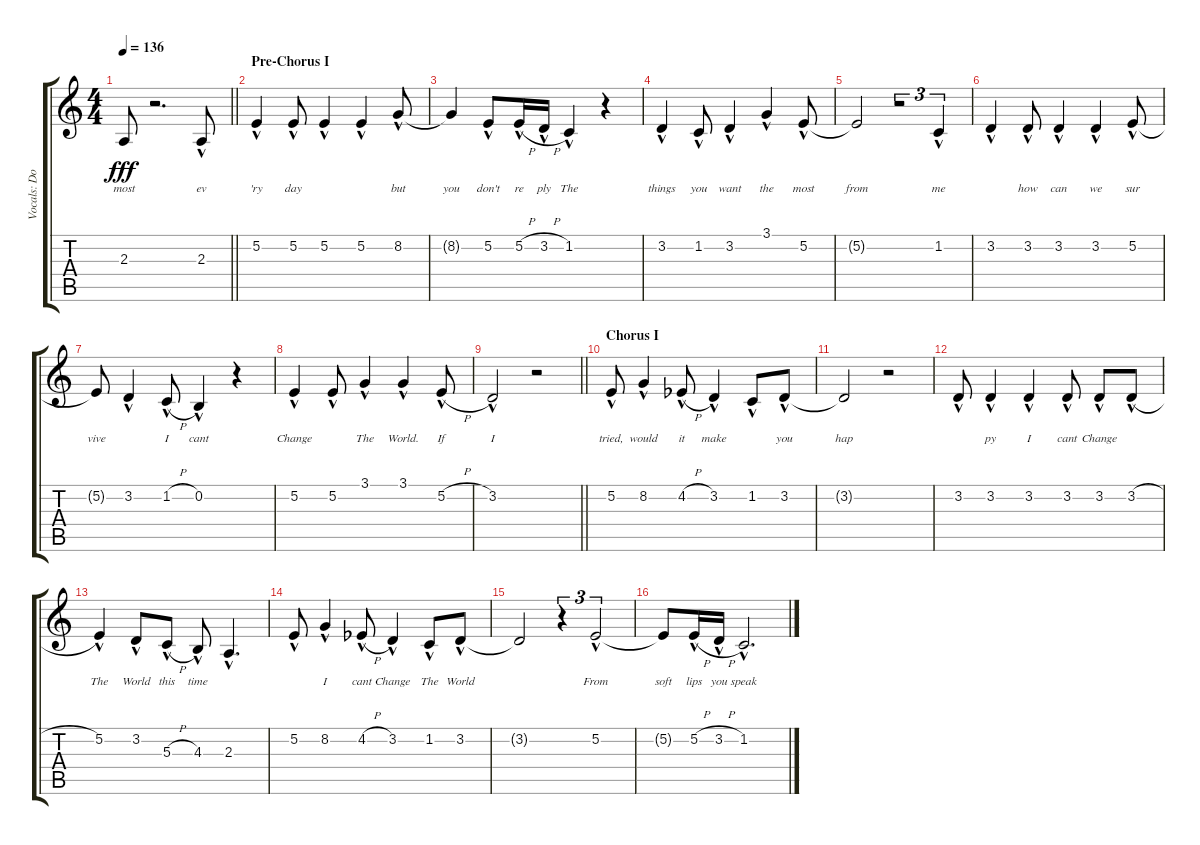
\track ("Vocals: Don" "Vocals: Do") {instrument lead2sawtooth}
\staff {score tabs}
\tuning (E4 B3 G3 D3 A2 E2) {hide}
\ts (4 4)
\tempo 136
\clef g2
\barLineRight lightlight
\ks c
2.3{t}.8{lyrics (0 "most") lyrics (1 "") lyrics (2 "") lyrics (3 "") lyrics (4 "") dy fff} r.2{d} 2.3{hac}.8{lyrics (0 "ev") lyrics (1 "") lyrics (2 "") lyrics (3 "") lyrics (4 "")} |
\section ("" "Pre-Chorus I")
5.2{hac}.4{lyrics (0 "'ry") lyrics (1 "") lyrics (2 "") lyrics (3 "") lyrics (4 "")} 5.2{hac}.8{lyrics (0 "day") lyrics (1 "") lyrics (2 "") lyrics (3 "") lyrics (4 "")} 5.2{hac}.4{lyrics (0 "") lyrics (1 "") lyrics (2 "") lyrics (3 "") lyrics (4 "")} 5.2{hac}.4{lyrics (0 "") lyrics (1 "") lyrics (2 "") lyrics (3 "") lyrics (4 "")} 8.2{hac}.8{lyrics (0 "but") lyrics (1 "") lyrics (2 "") lyrics (3 "") lyrics (4 "")} |
8.2{t}.4{lyrics (0 "you") lyrics (1 "") lyrics (2 "") lyrics (3 "") lyrics (4 "")} 5.2{hac}.8{lyrics (0 "don't") lyrics (1 "") lyrics (2 "") lyrics (3 "") lyrics (4 "")} 5.2{h hac}.16{lyrics (0 "re") lyrics (1 "") lyrics (2 "") lyrics (3 "") lyrics (4 "")} 3.2{h hac}.16{lyrics (0 "ply") lyrics (1 "") lyrics (2 "") lyrics (3 "") lyrics (4 "")} 1.2{hac}.4{lyrics (0 "The") lyrics (1 "") lyrics (2 "") lyrics (3 "") lyrics (4 "")} r.4 |
3.2{hac}.4{lyrics (0 "things") lyrics (1 "") lyrics (2 "") lyrics (3 "") lyrics (4 "")} 1.2{hac}.8{lyrics (0 "you") lyrics (1 "") lyrics (2 "") lyrics (3 "") lyrics (4 "")} 3.2{hac}.4{lyrics (0 "want") lyrics (1 "") lyrics (2 "") lyrics (3 "") lyrics (4 "")} 3.1{hac}.4{lyrics (0 "the") lyrics (1 "") lyrics (2 "") lyrics (3 "") lyrics (4 "")} 5.2{hac}.8{lyrics (0 "most") lyrics (1 "") lyrics (2 "") lyrics (3 "") lyrics (4 "")} |
5.2{t}.2{lyrics (0 "from") lyrics (1 "") lyrics (2 "") lyrics (3 "") lyrics (4 "")} r.2{tu (3 2)} 1.2{hac}.4{tu (3 2) lyrics (0 "me") lyrics (1 "") lyrics (2 "") lyrics (3 "") lyrics (4 "")} |
3.2{hac}.4{lyrics (0 "") lyrics (1 "") lyrics (2 "") lyrics (3 "") lyrics (4 "")} 3.2{hac}.8{lyrics (0 "how") lyrics (1 "") lyrics (2 "") lyrics (3 "") lyrics (4 "")} 3.2{hac}.4{lyrics (0 "can") lyrics (1 "") lyrics (2 "") lyrics (3 "") lyrics (4 "")} 3.2{hac}.4{lyrics (0 "we") lyrics (1 "") lyrics (2 "") lyrics (3 "") lyrics (4 "")} 5.2{hac}.8{lyrics (0 "sur") lyrics (1 "") lyrics (2 "") lyrics (3 "") lyrics (4 "")} |
5.2{t}.8{lyrics (0 "vive") lyrics (1 "") lyrics (2 "") lyrics (3 "") lyrics (4 "")} 3.2{hac}.4{lyrics (0 "") lyrics (1 "") lyrics (2 "") lyrics (3 "") lyrics (4 "")} 1.2{h hac}.8{lyrics (0 "I") lyrics (1 "") lyrics (2 "") lyrics (3 "") lyrics (4 "")} 0.2{hac}.4{lyrics (0 "cant") lyrics (1 "") lyrics (2 "") lyrics (3 "") lyrics (4 "")} r.4 |
5.2{hac}.4{lyrics (0 "Change") lyrics (1 "") lyrics (2 "") lyrics (3 "") lyrics (4 "")} 5.2{hac}.8{lyrics (0 "") lyrics (1 "") lyrics (2 "") lyrics (3 "") lyrics (4 "")} 3.1{hac}.4{lyrics (0 "The") lyrics (1 "") lyrics (2 "") lyrics (3 "") lyrics (4 "")} 3.1{hac}.4{lyrics (0 "World.") lyrics (1 "") lyrics (2 "") lyrics (3 "") lyrics (4 "")} 5.2{h hac}.8{lyrics (0 "If") lyrics (1 "") lyrics (2 "") lyrics (3 "") lyrics (4 "")} |
\barLineRight lightlight
3.2{hac}.2{lyrics (0 "I") lyrics (1 "") lyrics (2 "") lyrics (3 "") lyrics (4 "")} r.2 |
\section ("" "Chorus I")
5.2{hac}.8{lyrics (0 "tried,") lyrics (1 "") lyrics (2 "") lyrics (3 "") lyrics (4 "")} 8.2{hac}.4{lyrics (0 "would") lyrics (1 "") lyrics (2 "") lyrics (3 "") lyrics (4 "")} 4.2{h hac acc b}.8{lyrics (0 "it") lyrics (1 "") lyrics (2 "") lyrics (3 "") lyrics (4 "")} 3.2{hac}.4{lyrics (0 "make") lyrics (1 "") lyrics (2 "") lyrics (3 "") lyrics (4 "")} 1.2{hac}.8{lyrics (0 "") lyrics (1 "") lyrics (2 "") lyrics (3 "") lyrics (4 "")} 3.2{hac}.8{lyrics (0 "you") lyrics (1 "") lyrics (2 "") lyrics (3 "") lyrics (4 "")} |
3.2{t}.2{lyrics (0 "hap") lyrics (1 "") lyrics (2 "") lyrics (3 "") lyrics (4 "")} r.2 |
3.2{hac}.8{lyrics (0 "") lyrics (1 "") lyrics (2 "") lyrics (3 "") lyrics (4 "")} 3.2{hac}.4{lyrics (0 "py") lyrics (1 "") lyrics (2 "") lyrics (3 "") lyrics (4 "")} 3.2{hac}.4{lyrics (0 "I") lyrics (1 "") lyrics (2 "") lyrics (3 "") lyrics (4 "")} 3.2{hac}.8{lyrics (0 "cant") lyrics (1 "") lyrics (2 "") lyrics (3 "") lyrics (4 "")} 3.2{hac}.8{lyrics (0 "Change") lyrics (1 "") lyrics (2 "") lyrics (3 "") lyrics (4 "")} 3.2{h hac}.8{lyrics (0 "") lyrics (1 "") lyrics (2 "") lyrics (3 "") lyrics (4 "")} |
5.2{hac}.4{lyrics (0 "The") lyrics (1 "") lyrics (2 "") lyrics (3 "") lyrics (4 "")} 3.2{hac}.8{lyrics (0 "World") lyrics (1 "") lyrics (2 "") lyrics (3 "") lyrics (4 "")} 5.3{h hac}.8{lyrics (0 "this") lyrics (1 "") lyrics (2 "") lyrics (3 "") lyrics (4 "")} 4.3{hac}.8{lyrics (0 "time") lyrics (1 "") lyrics (2 "") lyrics (3 "") lyrics (4 "")} 2.3{hac}.4{d lyrics (0 "") lyrics (1 "") lyrics (2 "") lyrics (3 "") lyrics (4 "")} |
5.2{hac}.8{lyrics (0 "") lyrics (1 "") lyrics (2 "") lyrics (3 "") lyrics (4 "")} 8.2{hac}.4{lyrics (0 "I") lyrics (1 "") lyrics (2 "") lyrics (3 "") lyrics (4 "")} 4.2{h hac acc b}.8{lyrics (0 "cant") lyrics (1 "") lyrics (2 "") lyrics (3 "") lyrics (4 "")} 3.2{hac}.4{lyrics (0 "Change") lyrics (1 "") lyrics (2 "") lyrics (3 "") lyrics (4 "")} 1.2{hac}.8{lyrics (0 "The") lyrics (1 "") lyrics (2 "") lyrics (3 "") lyrics (4 "")} 3.2{hac}.8{lyrics (0 "World") lyrics (1 "") lyrics (2 "") lyrics (3 "") lyrics (4 "")} |
3.2{t}.2{lyrics (0 "") lyrics (1 "") lyrics (2 "") lyrics (3 "") lyrics (4 "")} r.4{tu (3 2)} 5.2{hac}.2{tu (3 2) lyrics (0 "From") lyrics (1 "") lyrics (2 "") lyrics (3 "") lyrics (4 "")} |
5.2{t}.8{lyrics (0 "soft") lyrics (1 "") lyrics (2 "") lyrics (3 "") lyrics (4 "")} 5.2{h hac}.16{lyrics (0 "lips") lyrics (1 "") lyrics (2 "") lyrics (3 "") lyrics (4 "")} 3.2{h hac}.16{lyrics (0 "you") lyrics (1 "") lyrics (2 "") lyrics (3 "") lyrics (4 "")} 1.2{hac}.2{d lyrics (0 "speak") lyrics (1 "") lyrics (2 "") lyrics (3 "") lyrics (4 "")}
